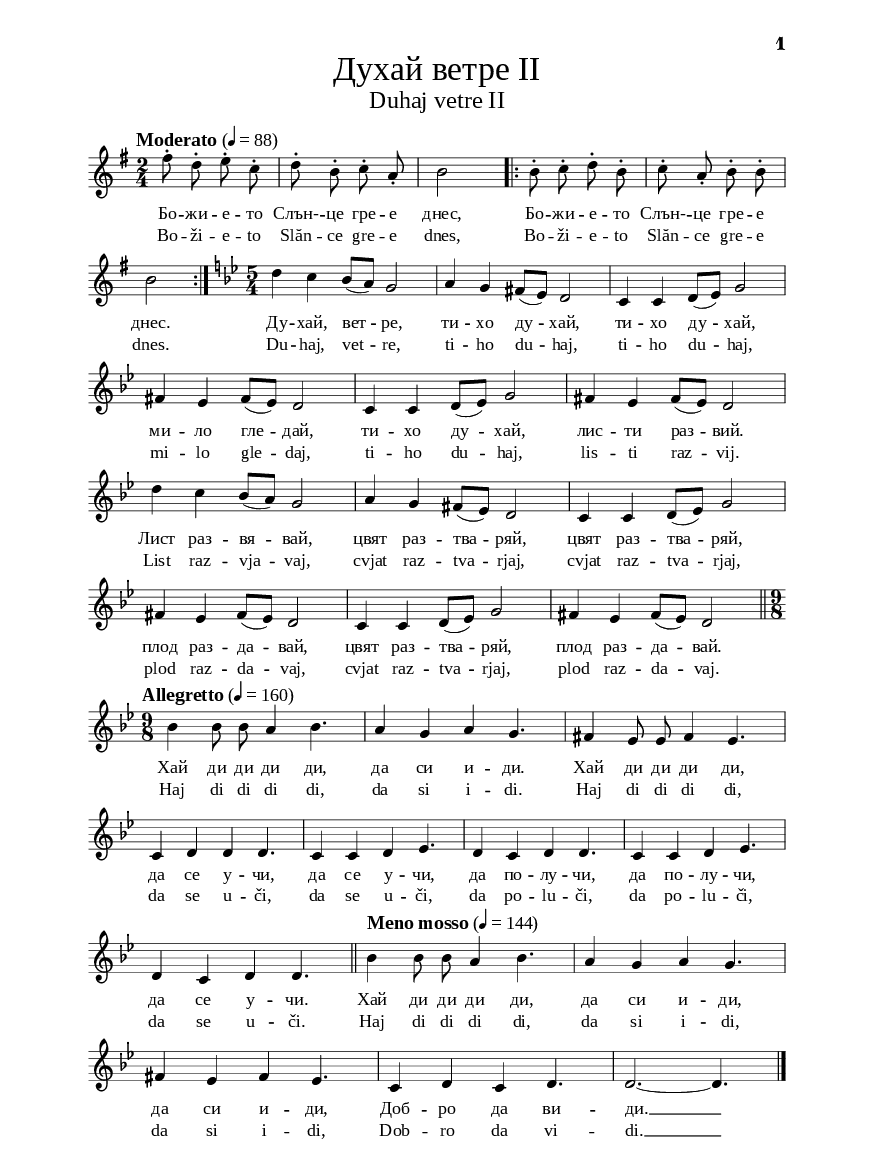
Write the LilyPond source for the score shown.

\version "2.24.3"

% include paper part and global functions
\include "include/globals.ily"

\bookpart {
  \label #'ref161
  \tocItem \markup "Духай ветре II – Duhaj vetre II"
  \include "include/bookpart-paper.ily"
  \score {
    \include "include/score-layout.ily"
    \new Voice \absolute {
      \clef treble
      \key g \major
      \time 2/4
      \tempoFunc "Moderato" 4 "88"
      \autoBeamOff
      fis''8 -.  d''8 -.  e''8 -.
      c''8 -. | % 2
      d''8 -.  b'8 -.  c''8 -.
      a'8 -.  | % 3
      b'2 \repeat volta 2 {
        | % 4
        b'8 -. c''8 -.  d''8 -.
        b'8 -.  | % 5
        c''8 -. a'8 -.  b'8 -.
        b'8 -.  \break | % 6
        b'2
        | % 7
      }
      \key g \minor \time 5/4  % 7
      d''4 c''4  bes'8 ( [  a'8 ) ]
      g'2 | % 8
      a'4  g'4  fis'8 ( [  es'8 ) ]
      d'2 | % 9
      c'4  c'4  d'8 ( [  es'8 ) ]  g'2
      \break |
      fis'4  es'4  fis'8 ( [  es'8 ) ]
      d'2 | % 11
      c'4  c'4  d'8 ( [  es'8 ) ]  g'2
      | % 12
      fis'4  es'4  fis'8 ( [  es'8 ) ]
      d'2 \break | % 13
      d''4 c''4  bes'8 ( [  a'8 ) ]
      g'2 | % 14
      a'4  g'4  fis'8 ( [  es'8 ) ]
      d'2 | % 15
      c'4  c'4  d'8 ( [  es'8 ) ]  g'2
      \break | % 16
      fis'4  es'4  fis'8 ( [  es'8 ) ]
      d'2 | % 17
      c'4  c'4  d'8 ( [  es'8 ) ]  g'2
      | % 18
      fis'4  es'4  fis'8 ( [  es'8 ) ]
      d'2 \bar "||"
      \break | % 19
      \time 9/8  | % 19
      | % 19
      \tempoFunc "Allegretto" 4 "160"
      bes'4 bes'8 bes'8  a'4
      bes'4. |
      a'4  g'4  a'4  g'4. | % 21
      fis'4  es'8  es'8  fis'4  es'4.
      \break | % 22
      c'4  d'4  d'4  d'4. | % 23
      c'4  c'4  d'4  es'4. | % 24
      d'4  c'4  d'4  d'4. | % 25
      c'4  c'4  d'4  es'4. | \break % 26
      d'4  c'4  d'4  d'4. | % 27
      \tempoFunc "Meno mosso" 4 "144"
      \bar "||" bes'4 bes'8 bes'8  a'4
      bes'4. | % 28
      a'4  g'4  a'4  g'4. \break | % 29
      fis'4  es'4  fis'4  es'4. |
      c'4  d'4  c'4  d'4. | % 31
      d'2. ~  d'4. \bar "|."
    }

    \addlyrics {
      Бо -- жи -- е -- то "Слън-" -- це гре --
      е днес, Бо -- жи -- е -- то "Слън-" --
      це гре -- е днес. Ду -- хай, вет
      -- ре, ти -- хо ду  -- хай, ти
      -- хо ду  -- хай, ми -- ло гле
      -- дай, ти -- хо ду  -- хай,
      лис -- ти раз  -- вий. Лист раз
      -- вя  -- вай, цвят раз -- тва
      -- ряй, цвят раз -- тва  --
      ряй, плод раз -- да  -- вай,
      цвят раз -- тва  -- ряй, плод
      раз -- да  -- вай. Хай ди ди ди
      ди, да си и -- ди. Хай ди ди ди
      ди, да се у -- чи, да се у -- чи,
      да по -- лу -- чи, да по -- лу --
      чи, да се у -- чи. Хай ди ди ди
      ди, да си и -- ди, да си и -- ди,
      Доб -- ро да ви -- ди. __
    }
    \addlyrics {
      Bo -- ži -- e -- to Slăn -- ce gre --
      e dnes, Bo -- ži -- e -- to Slăn --
      ce gre -- e dnes. Du -- haj, vet
      -- re, ti -- ho du  -- haj, ti
      -- ho du  -- haj, mi -- lo gle
      -- daj, ti -- ho du  -- haj,
      lis -- ti raz  -- vij. List raz
      -- vja  -- vaj, cvjat raz -- tva
      -- rjaj, cvjat raz -- tva  --
      rjaj, plod raz -- da  -- vaj,
      cvjat raz -- tva  -- rjaj, plod
      raz -- da  -- vaj. Haj di di di
      di, da si i -- di. Haj di di di
      di, da se u -- či, da se u -- či,
      da po -- lu -- či, da po -- lu --
      či, da se u -- či. Haj di di di
      di, da si i -- di, da si i -- di,
      Dob -- ro da vi -- di. __
    }

    \header {
      title = \titleFunc "Духай ветре II" "Duhaj vetre II"
    }

    \midi{}

  } % score


  % include foreign translation(s) of the song
  \version "2.24.3"

\markup \fill-line { \fontsize #deTitleFontSize "Der Wind weht II" }

\markup \null
\markup \null
\markup \abs-fontsize #10 {
   \hspace #15
  \override #`(baseline-skip . ,deCoupletBaselineSkip)

  \column {

  \line { " "Die göttliche Sonne scheint heute,  }

    \line { " "die göttliche Sonne scheint heute,  }

    \line { " "die göttliche Sonne scheint heute. }

    \line { " "Wehe, Wind, wehe sanft,  }

    \line { " "wehe sanft, blicke mild, }

    \line { " "wehe sanft, lass das Blatt sich entfalten! }

    \line { " "Lass das Blatt erzittern, öffne die Blüte,  }

    \line { " "öffne die Blüte, verteile die Frucht, }

    \line { " "öffne die Blüte, verteile die Frucht. }

    \line { " "Auf, möge er gehen, }

    \line { " " auf, möge er lernen, möge er lernen, möge er erhalten, }

    \line { " "möge er erhalten, möge er lernen. }

    \line { " "Auf, möge er gehen,  }

    \line { " "damit es ihm wohl ergeht. }

  }
}


} % bookpart

% Più mosso
%
